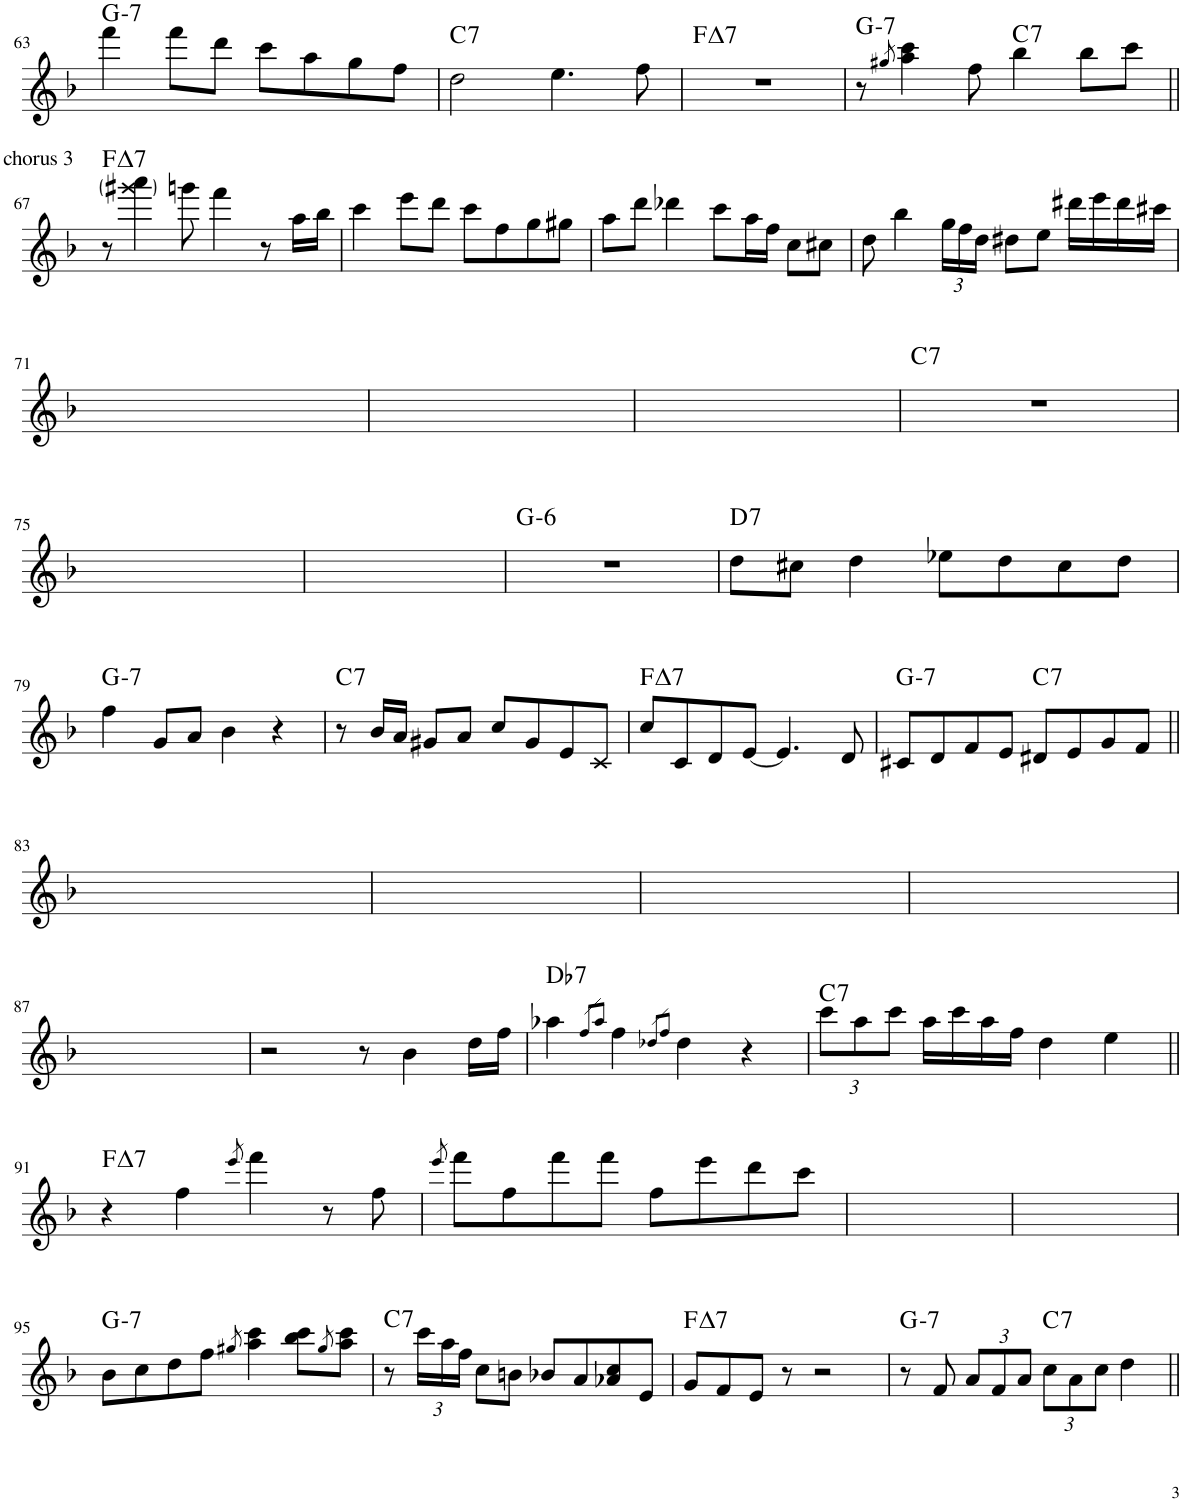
**kern	**harte
*part1	*part1
*staff1	*
*I"Piano	*
*I'Pno.	*
!!LO:PB:g=z
*clefG2	*
*k[b-]	*
*M4/4	*
=63	=63
!	!LO:H:kt=7
4fff\	G:min7
8fff\L	.
8ddd\J	.
8ccc\L	.
8aa\	.
8gg\	.
8ff\J	.
=64	=64
!	!LO:H:kt=7
2dd\	C:7
4.ee\	.
8ff\	.
=65	=65
!	!LO:H:kt=7
1r	F:maj7
=66	=66
!	!LO:H:kt=7
8r	G:min7
8qgg#X/	.
4aa\ 4ccc\	.
8ff\	.
!	!LO:H:kt=7
4bb-\	C:7
8bb-\L	.
8ccc\J	.
!!LO:LB:g=z
=67||	=67||
!LO:TX:a:t=chorus 3	!LO:H:kt=7
8r	F:maj7
4ggg#X\ 4aaa\	.
8gggn\	.
4fff\	.
8r	.
16aa\LL	.
16bb-\JJ	.
=68	=68
4ccc\	.
8eee\L	.
8ddd\J	.
8ccc\L	.
8ff\	.
8gg\	.
8gg#X\J	.
=69	=69
8aa\L	.
8ddd\J	.
4ddd-X\	.
8ccc\L	.
16aa\L	.
16ff\JJ	.
8cc\L	.
8cc#X\J	.
=70	=70
8dd\	.
4bb-\	.
*Xbrackettup	*
24gg\LL	.
24ff\	.
24dd\JJ	.
8dd#X\L	.
8ee\J	.
16ddd#X\LL	.
16eee\	.
16ddd#\	.
16ccc#X\JJ	.
!!LO:LB:g=z
=71	=71
1ryy	.
=72	=72
1ryy	.
=73	=73
1ryy	.
=74	=74
!	!LO:H:kt=7
1r	C:7
!!LO:LB:g=z
=75	=75
1ryy	.
=76	=76
1ryy	.
=77	=77
!	!LO:H:kt=6
1r	G:min6
=78	=78
!	!LO:H:kt=7
8dd\L	D:7
8cc#X\J	.
4dd\	.
8ee-X\L	.
8dd\	.
8cc#\	.
8dd\J	.
!!LO:LB:g=z
=79	=79
!	!LO:H:kt=7
4ff\	G:min7
8g/L	.
8a/J	.
4b-\	.
4r	.
=80	=80
!	!LO:H:kt=7
8r	C:7
16b-/LL	.
16a/JJ	.
8g#X/L	.
8a/J	.
8cc/L	.
8g#/	.
8e/	.
8c/J	.
=81	=81
!	!LO:H:kt=7
8cc/L	F:maj7
8c/	.
8d/	.
[8e/J	.
4.e/]	.
8d/	.
=82	=82
!	!LO:H:kt=7
8c#X/L	G:min7
8d/	.
8f/	.
8e/J	.
!	!LO:H:kt=7
8d#X/L	C:7
8e/	.
8g/	.
8f/J	.
!!LO:LB:g=z
=83||	=83||
1ryy	.
=84	=84
1ryy	.
=85	=85
1ryy	.
=86	=86
1ryy	.
!!LO:LB:g=z
=87	=87
1ryy	.
=88	=88
2r	.
8r	.
4b-\	.
16dd\LL	.
16ff\JJ	.
=89	=89
!	!LO:H:kt=7
4aa-X\	Db:7
8qff/L	.
8qaa-/J	.
4ff\	.
8qdd-X/L	.
8qff/J	.
4dd-\	.
4r	.
=90	=90
!	!LO:H:kt=7
12ccc\L	C:7
12aa\	.
12ccc\J	.
16aa\LL	.
16ccc\	.
16aa\	.
16ff\JJ	.
4dd\	.
4ee\	.
!!LO:LB:g=z
=91||	=91||
!	!LO:H:kt=7
4r	F:maj7
4ff\	.
8qeee/	.
4fff\	.
8r	.
8ff\	.
=92	=92
8qeee/	.
8fff\L	.
8ff\	.
8fff\	.
8fff\J	.
8ff\L	.
8eee\	.
8ddd\	.
8ccc\J	.
=93	=93
1ryy	.
=94	=94
1ryy	.
!!LO:LB:g=z
=95	=95
!	!LO:H:kt=7
8b-\L	G:min7
8cc\	.
8dd\	.
8ff\J	.
8qgg#X/	.
4aa\ 4ccc\	.
8bb-\ 8ccc\L	.
8qgg#/	.
8aa\ 8ccc\J	.
=96	=96
!	!LO:H:kt=7
8r	C:7
24ccc\LL	.
24aa\	.
24ff\JJ	.
8cc\L	.
8bn\J	.
8b-X/L	.
8a/	.
8a-X/ 8cc/	.
8e/J	.
=97	=97
!	!LO:H:kt=7
8g/L	F:maj7
8f/	.
8e/J	.
8r	.
2r	.
=98	=98
!	!LO:H:kt=7
8r	G:min7
8f/	.
12a/L	.
12f/	.
12a/J	.
!	!LO:H:kt=7
12cc\L	C:7
12a\	.
12cc\J	.
4dd\	.
=||	=||
*-	*-
